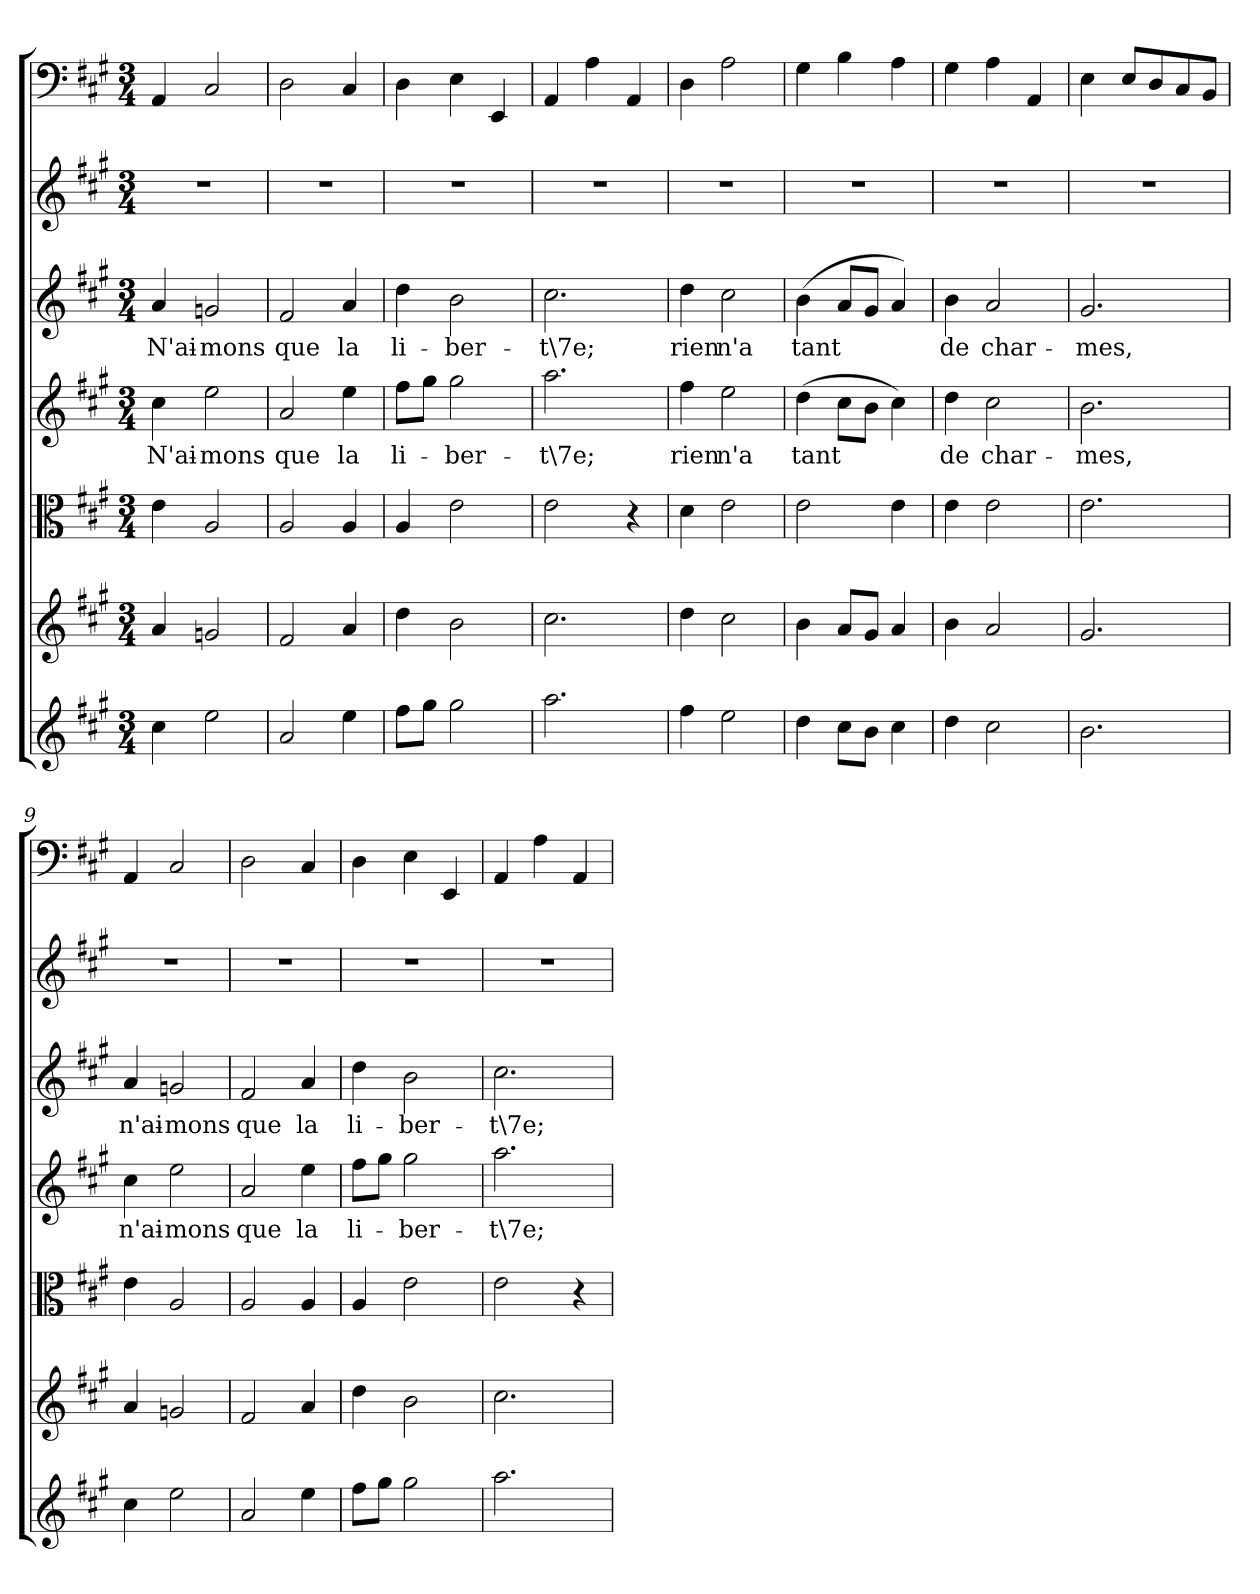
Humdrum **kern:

**kern	**kern	**kern	**kern	**text	**kern	**text	**kern	**kern
*part7	*part6	*part5	*part4	*part4	*part3	*part3	*part2	*part1
*staff7	*staff6	*staff5	*staff4	*staff4	*staff3	*staff3	*staff2	*staff1
*clefG2	*clefG2	*clefC3	*clefG2	*	*clefG2	*	*clefG2	*clefF4
*k[f#c#g#]	*k[f#c#g#]	*k[f#c#g#]	*k[f#c#g#]	*	*k[f#c#g#]	*	*k[f#c#g#]	*k[f#c#g#]
*A:	*A:	*A:	*A:	*	*A:	*	*A:	*A:
*M3/4	*M3/4	*M3/4	*M3/4	*	*M3/4	*	*M3/4	*M3/4
=1	=1	=1	=1	=1	=1	=1	=1	=1
4cc#\	4a/	4e\	4cc#\	N'ai-	4a/	N'ai-	2.r	4AA/
2ee\	2gn/	2A/	2ee\	-mons	2gn/	-mons	.	2C#/
=2	=2	=2	=2	=2	=2	=2	=2	=2
2a/	2f#/	2A/	2a/	que	2f#/	que	2.r	2D\
4ee\	4a/	4A/	4ee\	la	4a/	la	.	4C#/
=3	=3	=3	=3	=3	=3	=3	=3	=3
8ff#\L	4dd\	4A/	8ff#\L	li-	4dd\	li-	2.r	4D\
8gg#\J	.	.	8gg#\J	.	.	.	.	.
2gg#\	2b\	2e\	2gg#\	-ber-	2b\	-ber-	.	4E\
.	.	.	.	.	.	.	.	4EE/
=4	=4	=4	=4	=4	=4	=4	=4	=4
2.aa\	2.cc#\	2e\	2.aa\	-t\7e;	2.cc#\	-t\7e;	2.r	4AA/
.	.	.	.	.	.	.	.	4A\
.	.	4r	.	.	.	.	.	4AA/
=5	=5	=5	=5	=5	=5	=5	=5	=5
4ff#\	4dd\	4d\	4ff#\	rien	4dd\	rien	2.r	4D\
2ee\	2cc#\	2e\	2ee\	n'a	2cc#\	n'a	.	2A\
=6	=6	=6	=6	=6	=6	=6	=6	=6
4dd\	4b\	2e\	(4dd\	tant	(4b\	tant	2.r	4G#\
8cc#\L	8a/L	.	8cc#\L	.	8a/L	.	.	4B\
8b\J	8g#/J	.	8b\J	.	8g#/J	.	.	.
4cc#\	4a/	4e\	4cc#\)	.	4a/)	.	.	4A\
=7	=7	=7	=7	=7	=7	=7	=7	=7
4dd\	4b\	4e\	4dd\	de	4b\	de	2.r	4G#\
2cc#\	2a/	2e\	2cc#\	char-	2a/	char-	.	4A\
.	.	.	.	.	.	.	.	4AA/
=8	=8	=8	=8	=8	=8	=8	=8	=8
2.b\	2.g#/	2.e\	2.b\	-mes,	2.g#/	-mes,	2.r	4E\
.	.	.	.	.	.	.	.	8E/L
.	.	.	.	.	.	.	.	8D/
.	.	.	.	.	.	.	.	8C#/
.	.	.	.	.	.	.	.	8BB/J
=9	=9	=9	=9	=9	=9	=9	=9	=9
4cc#\	4a/	4e\	4cc#\	n'ai-	4a/	n'ai-	2.r	4AA/
2ee\	2gn/	2A/	2ee\	-mons	2gn/	-mons	.	2C#/
=10	=10	=10	=10	=10	=10	=10	=10	=10
2a/	2f#/	2A/	2a/	que	2f#/	que	2.r	2D\
4ee\	4a/	4A/	4ee\	la	4a/	la	.	4C#/
=11	=11	=11	=11	=11	=11	=11	=11	=11
8ff#\L	4dd\	4A/	8ff#\L	li-	4dd\	li-	2.r	4D\
8gg#\J	.	.	8gg#\J	.	.	.	.	.
2gg#\	2b\	2e\	2gg#\	-ber-	2b\	-ber-	.	4E\
.	.	.	.	.	.	.	.	4EE/
=12	=12	=12	=12	=12	=12	=12	=12	=12
2.aa\	2.cc#\	2e\	2.aa\	-t\7e;	2.cc#\	-t\7e;	2.r	4AA/
.	.	.	.	.	.	.	.	4A\
.	.	4r	.	.	.	.	.	4AA/
=	=	=	=	=	=	=	=	=
*-	*-	*-	*-	*-	*-	*-	*-	*-
